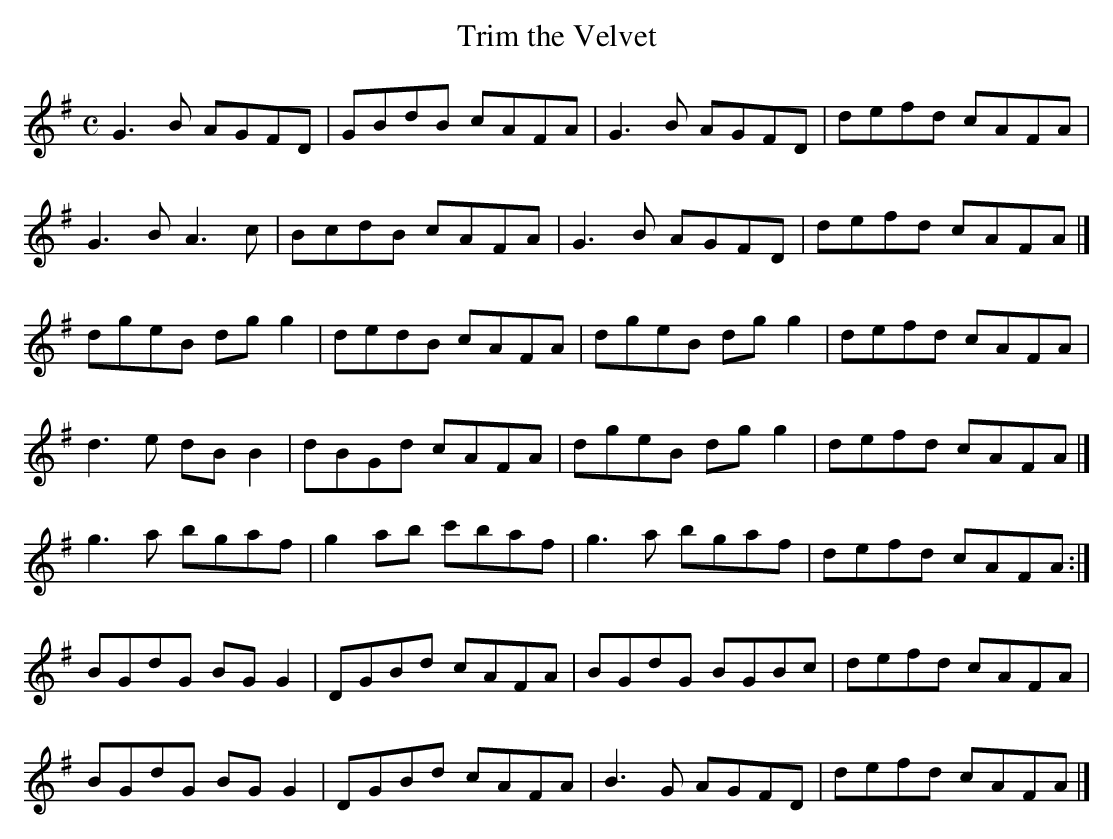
X:1
T:Trim the Velvet
M:C
L:1/8
K:G Major
G3B AGFD|GBdB cAFA|G3B AGFD|defd cAFA|!
G3B A3c|BcdB cAFA|G3B AGFD|defd cAFA|]!
dgeB dgg2|dedB cAFA|dgeB dgg2|defd cAFA|!
d3e dBB2|dBGd cAFA|dgeB dgg2|defd cAFA|]!
g3a bgaf|g2ab c'baf|g3a bgaf|defd cAFA:|!
BGdG BGG2|DGBd cAFA|BGdG BGBc|defd cAFA|!
BGdG BGG2|DGBd cAFA|B3G AGFD|defd cAFA|]!
